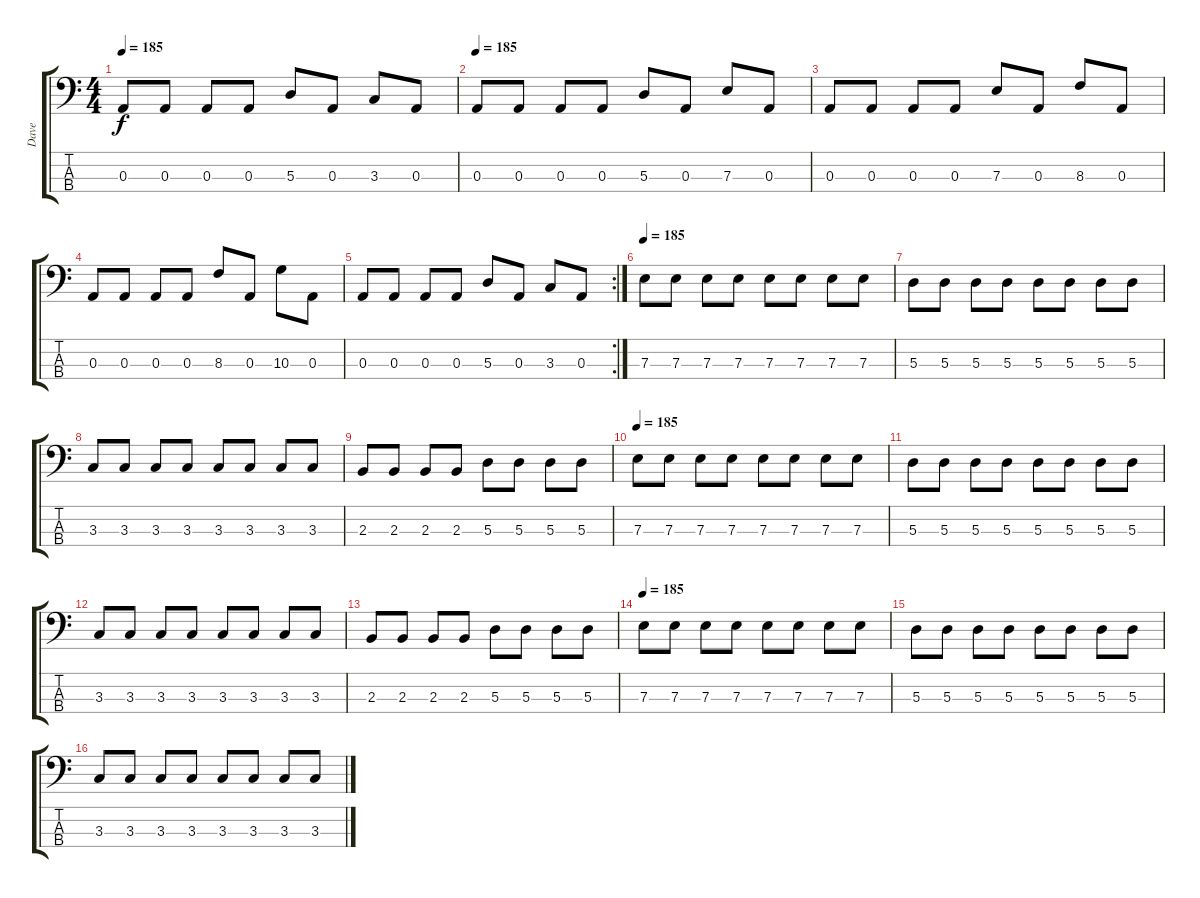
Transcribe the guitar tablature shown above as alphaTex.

\track ("Dave" "Dave") {instrument electricbassfinger}
\staff {score tabs}
\tuning (G2 D2 A1 E1) {hide}
\ts (4 4)
\tempo 185
\clef f4
\ks c
0.3.8{dy f} 0.3.8 0.3.8 0.3.8 5.3.8 0.3.8 3.3.8 0.3.8 |
\tempo 185
0.3.8 0.3.8 0.3.8 0.3.8 5.3.8 0.3.8 7.3.8 0.3.8 |
0.3.8 0.3.8 0.3.8 0.3.8 7.3.8 0.3.8 8.3.8 0.3.8 |
0.3.8 0.3.8 0.3.8 0.3.8 8.3.8 0.3.8 10.3.8 0.3.8 |
\rc 2
0.3.8 0.3.8 0.3.8 0.3.8 5.3.8 0.3.8 3.3.8 0.3.8 |
\tempo 185
7.3.8 7.3.8 7.3.8 7.3.8 7.3.8 7.3.8 7.3.8 7.3.8 |
5.3.8 5.3.8 5.3.8 5.3.8 5.3.8 5.3.8 5.3.8 5.3.8 |
3.3.8 3.3.8 3.3.8 3.3.8 3.3.8 3.3.8 3.3.8 3.3.8 |
2.3.8 2.3.8 2.3.8 2.3.8 5.3.8 5.3.8 5.3.8 5.3.8 |
\tempo 185
7.3.8 7.3.8 7.3.8 7.3.8 7.3.8 7.3.8 7.3.8 7.3.8 |
5.3.8 5.3.8 5.3.8 5.3.8 5.3.8 5.3.8 5.3.8 5.3.8 |
3.3.8 3.3.8 3.3.8 3.3.8 3.3.8 3.3.8 3.3.8 3.3.8 |
2.3.8 2.3.8 2.3.8 2.3.8 5.3.8 5.3.8 5.3.8 5.3.8 |
\tempo 185
7.3.8 7.3.8 7.3.8 7.3.8 7.3.8 7.3.8 7.3.8 7.3.8 |
5.3.8 5.3.8 5.3.8 5.3.8 5.3.8 5.3.8 5.3.8 5.3.8 |
3.3.8 3.3.8 3.3.8 3.3.8 3.3.8 3.3.8 3.3.8 3.3.8
